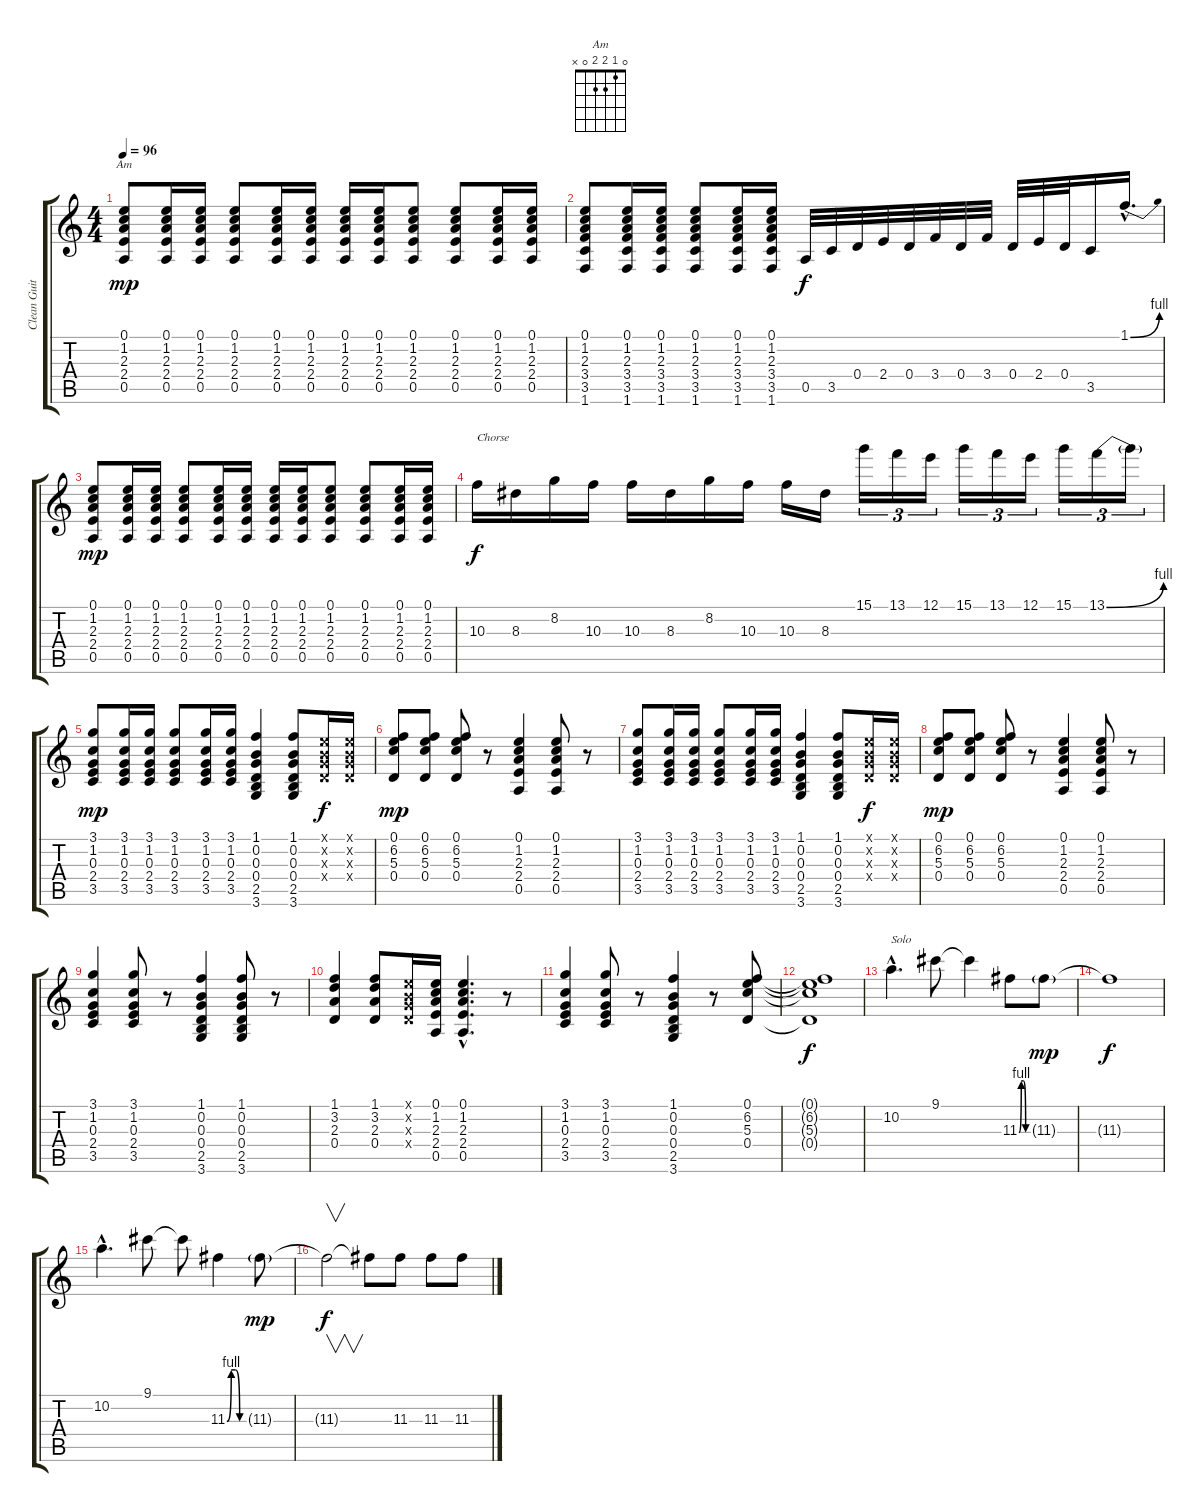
\track ("Clean Guitar" "Clean Guit") {instrument electricguitarclean}
\staff {score tabs}
\tuning (E4 B3 G3 D3 A2 E2) {hide}
\chord ("Am" 0 1 2 2 0 x)
\ts (4 4)
\tempo 96
\clef g2
\ks c
(0.1 1.2 2.3 2.4 0.5).8{ch "Am" dy mp} (0.1 1.2 2.3 2.4 0.5).16 (0.1 1.2 2.3 2.4 0.5).16 (0.1 1.2 2.3 2.4 0.5).8 (0.1 1.2 2.3 2.4 0.5).16 (0.1 1.2 2.3 2.4 0.5).16 (0.1 1.2 2.3 2.4 0.5).16 (0.1 1.2 2.3 2.4 0.5).16 (0.1 1.2 2.3 2.4 0.5).8 (0.1 1.2 2.3 2.4 0.5).8 (0.1 1.2 2.3 2.4 0.5).16 (0.1 1.2 2.3 2.4 0.5).16 |
(0.1 1.2 2.3 3.4 3.5 1.6).8 (0.1 1.2 2.3 3.4 3.5 1.6).16 (0.1 1.2 2.3 3.4 3.5 1.6).16 (0.1 1.2 2.3 3.4 3.5 1.6).8 (0.1 1.2 2.3 3.4 3.5 1.6).16 (0.1 1.2 2.3 3.4 3.5 1.6).16 0.5.32{dy f} 3.5.32 0.4.32 2.4.32 0.4.32 3.4.32 0.4.32 3.4.32 0.4.32 2.4.32 0.4.32 3.5.16 1.1{be (bend 0 0 60 4) hac}.16{d} |
(0.1 1.2 2.3 2.4 0.5).8{dy mp} (0.1 1.2 2.3 2.4 0.5).16 (0.1 1.2 2.3 2.4 0.5).16 (0.1 1.2 2.3 2.4 0.5).8 (0.1 1.2 2.3 2.4 0.5).16 (0.1 1.2 2.3 2.4 0.5).16 (0.1 1.2 2.3 2.4 0.5).16 (0.1 1.2 2.3 2.4 0.5).16 (0.1 1.2 2.3 2.4 0.5).8 (0.1 1.2 2.3 2.4 0.5).8 (0.1 1.2 2.3 2.4 0.5).16 (0.1 1.2 2.3 2.4 0.5).16 |
10.3.16{txt "Chorse" dy f instrument distortionguitar} 8.3.16 8.2.16 10.3.16 10.3.16 8.3.16 8.2.16 10.3.16 10.3.16 8.3.16 15.1.16{tu (3 2)} 13.1.16{tu (3 2)} 12.1.16{tu (3 2)} 15.1.16{tu (3 2)} 13.1.16{tu (3 2)} 12.1.16{tu (3 2)} 15.1.16{tu (3 2)} 13.1{be (bend 0 0 60 4)}.16{tu (3 2)} 13.1{t}.16{tu (3 2)} |
(3.1 1.2 0.3 2.4 3.5).8{dy mp instrument electricguitarclean} (3.1 1.2 0.3 2.4 3.5).16 (3.1 1.2 0.3 2.4 3.5).16 (3.1 1.2 0.3 2.4 3.5).8 (3.1 1.2 0.3 2.4 3.5).16 (3.1 1.2 0.3 2.4 3.5).16 (1.1 0.2 0.3 0.4 2.5 3.6).4 (1.1 0.2 0.3 0.4 2.5 3.6).8 (0.1{x} 0.2{x} 0.3{x} 0.4{x}).16{dy f} (0.1{x} 0.2{x} 0.3{x} 0.4{x}).16 |
(0.1 6.2 5.3 0.4).8{dy mp} (0.1 6.2 5.3 0.4).8 (0.1 6.2 5.3 0.4).8 r.8 (0.1 1.2 2.3 2.4 0.5).4 (0.1 1.2 2.3 2.4 0.5).8 r.8 |
(3.1 1.2 0.3 2.4 3.5).8 (3.1 1.2 0.3 2.4 3.5).16 (3.1 1.2 0.3 2.4 3.5).16 (3.1 1.2 0.3 2.4 3.5).8 (3.1 1.2 0.3 2.4 3.5).16 (3.1 1.2 0.3 2.4 3.5).16 (1.1 0.2 0.3 0.4 2.5 3.6).4 (1.1 0.2 0.3 0.4 2.5 3.6).8 (0.1{x} 0.2{x} 0.3{x} 0.4{x}).16{dy f} (0.1{x} 0.2{x} 0.3{x} 0.4{x}).16 |
(0.1 6.2 5.3 0.4).8{dy mp} (0.1 6.2 5.3 0.4).8 (0.1 6.2 5.3 0.4).8 r.8 (0.1 1.2 2.3 2.4 0.5).4 (0.1 1.2 2.3 2.4 0.5).8 r.8 |
(3.1 1.2 0.3 2.4 3.5).4 (3.1 1.2 0.3 2.4 3.5).8 r.8 (1.1 0.2 0.3 0.4 2.5 3.6).4 (1.1 0.2 0.3 0.4 2.5 3.6).8 r.8 |
(1.1 3.2 2.3 0.4).4 (1.1 3.2 2.3 0.4).8 (0.1{x} 0.2{x} 0.3{x} 0.4{x}).16 (0.1 1.2 2.3 2.4 0.5).16 (0.1{hac} 1.2{hac} 2.3{hac} 2.4{hac} 0.5{hac}).4{d} r.8 |
(3.1 1.2 0.3 2.4 3.5).4 (3.1 1.2 0.3 2.4 3.5).8 r.8 (1.1 0.2 0.3 0.4 2.5 3.6).4 r.8 (0.1 6.2 5.3 0.4).8 |
(0.1{t} 6.2{t} 5.3{t} 0.4{t}).1{dy f} |
10.2{hac}.4{d txt "Solo"} 9.1.8 9.1{t}.4 11.3{be (custom 0 0 15 4 30 4 45 0 60 0)}.8 11.3{g}.8{dy mp} |
11.3{t}.1{dy f} |
10.2{hac}.4{d} 9.1.8 9.1{t}.8 11.3{be (custom 0 0 15 4 30 4 45 0 60 0)}.4 11.3{g}.8{dy mp} |
11.3{t}.2{v dy f} 11.3{t}.8 11.3.8 11.3.8 11.3.8
